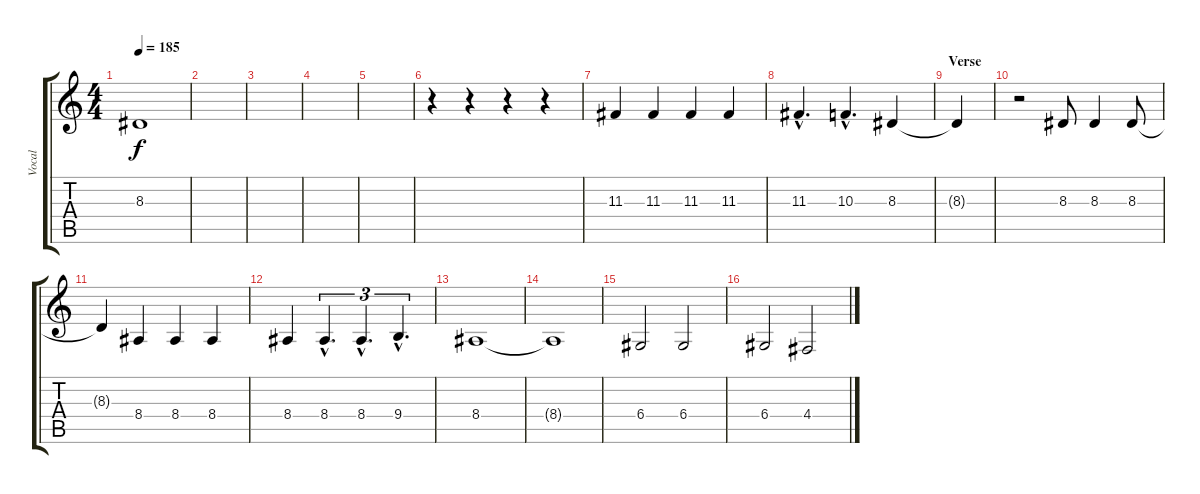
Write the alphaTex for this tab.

\track ("Vocal" "Vocal") {instrument tenorsax}
\staff {score tabs}
\tuning (E4 B3 G3 D3 A2 E2) {hide}
\ts (4 4)
\tempo 185
\clef g2
\ks c
8.3{t}.1{dy f} |
|
|
|
|
r.4 r.4 r.4 r.4 |
11.3.4 11.3.4 11.3.4 11.3.4 |
11.3{hac}.4{d} 10.3{hac}.4{d} 8.3.4 |
\section ("" "Verse")
8.3{t}.4 |
r.2 8.3.8 8.3.4 8.3.8 |
8.3{t}.4 8.4.4 8.4.4 8.4.4 |
8.4.4 8.4{hac}.4{d tu (3 2)} 8.4{hac}.4{d tu (3 2)} 9.4{hac}.4{d tu (3 2)} |
8.4.1 |
8.4{t}.1 |
6.4.2 6.4.2 |
6.4.2 4.4.2
